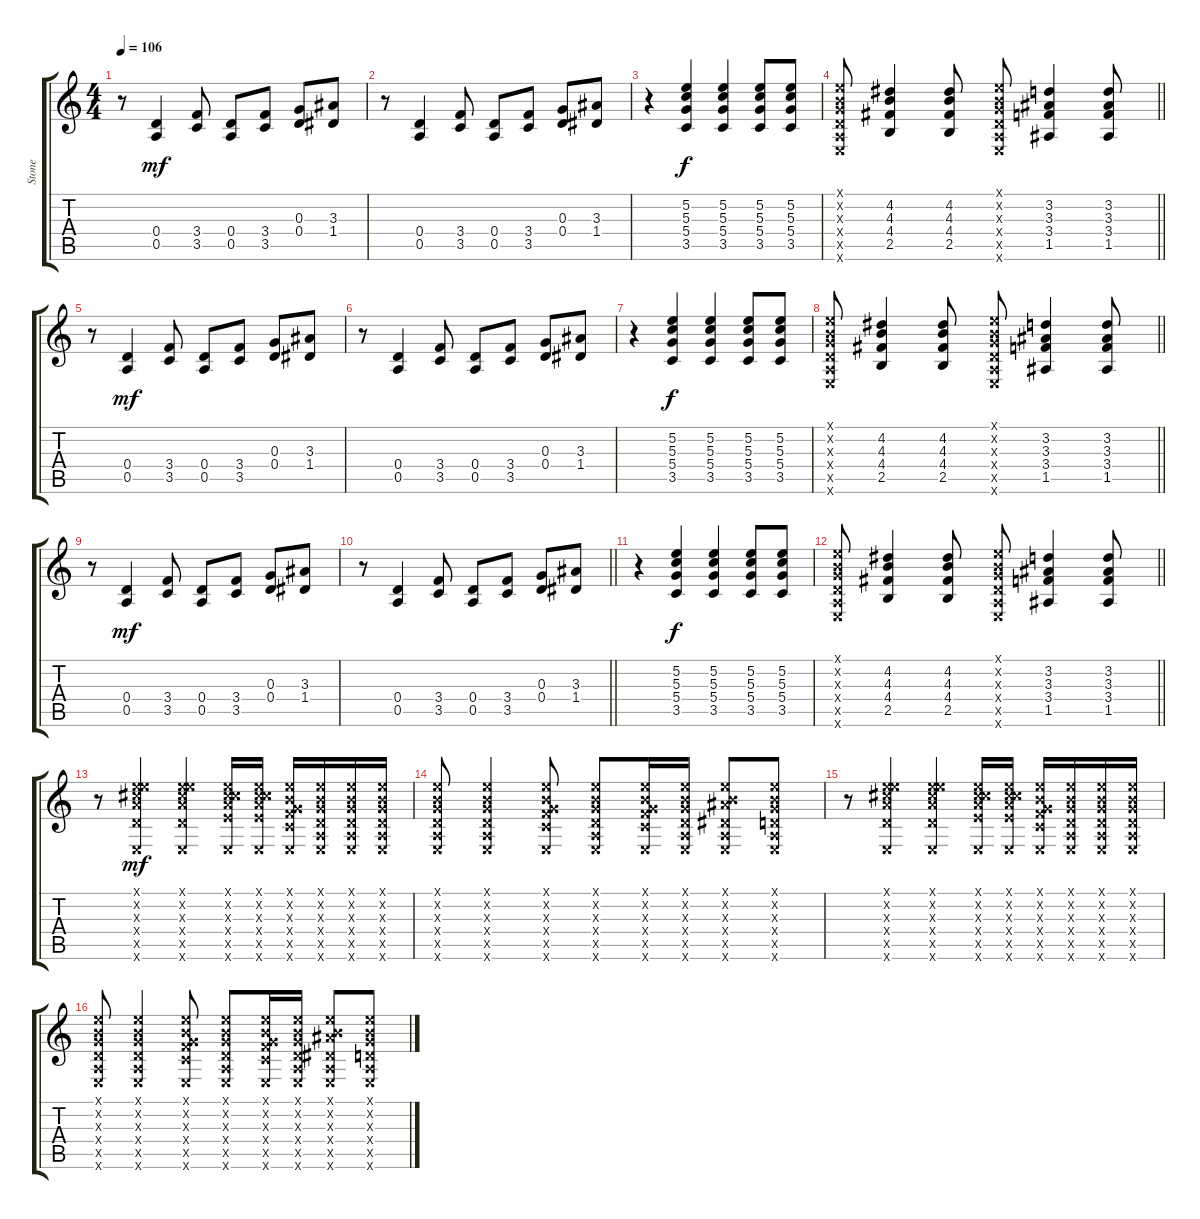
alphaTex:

\track ("Stone" "Stone") {instrument distortionguitar}
\staff {score tabs}
\tuning (E4 B3 G3 D3 A2 E2) {hide}
\ts (4 4)
\tempo 106
\clef g2
\ks c
r.8{dy mf} (0.4 0.5).4 (3.4 3.5).8 (0.4 0.5).8 (3.4 3.5).8 (0.3 0.4).8 (3.3 1.4).8 |
r.8 (0.4 0.5).4 (3.4 3.5).8 (0.4 0.5).8 (3.4 3.5).8 (0.3 0.4).8 (3.3 1.4).8 |
r.4 (5.2 5.3 5.4 3.5).4{dy f} (5.2 5.3 5.4 3.5).4 (5.2 5.3 5.4 3.5).8 (5.2 5.3 5.4 3.5).8 |
\barLineRight lightlight
(0.1{x} 0.2{x} 0.3{x} 0.4{x} 0.5{x} 0.6{x}).8 (4.2 4.3 4.4 2.5).4 (4.2 4.3 4.4 2.5).8 (0.1{x} 0.2{x} 0.3{x} 0.4{x} 0.5{x} 0.6{x}).8 (3.2 3.3 3.4 1.5).4 (3.2 3.3 3.4 1.5).8 |
r.8 (0.4 0.5).4{dy mf} (3.4 3.5).8 (0.4 0.5).8 (3.4 3.5).8 (0.3 0.4).8 (3.3 1.4).8 |
r.8 (0.4 0.5).4 (3.4 3.5).8 (0.4 0.5).8 (3.4 3.5).8 (0.3 0.4).8 (3.3 1.4).8 |
r.4 (5.2 5.3 5.4 3.5).4{dy f} (5.2 5.3 5.4 3.5).4 (5.2 5.3 5.4 3.5).8 (5.2 5.3 5.4 3.5).8 |
\barLineRight lightlight
(0.1{x} 0.2{x} 0.3{x} 0.4{x} 0.5{x} 0.6{x}).8 (4.2 4.3 4.4 2.5).4 (4.2 4.3 4.4 2.5).8 (0.1{x} 0.2{x} 0.3{x} 0.4{x} 0.5{x} 0.6{x}).8 (3.2 3.3 3.4 1.5).4 (3.2 3.3 3.4 1.5).8 |
r.8 (0.4 0.5).4{dy mf} (3.4 3.5).8 (0.4 0.5).8 (3.4 3.5).8 (0.3 0.4).8 (3.3 1.4).8 |
\barLineRight lightlight
r.8 (0.4 0.5).4 (3.4 3.5).8 (0.4 0.5).8 (3.4 3.5).8 (0.3 0.4).8 (3.3 1.4).8 |
r.4 (5.2 5.3 5.4 3.5).4{dy f} (5.2 5.3 5.4 3.5).4 (5.2 5.3 5.4 3.5).8 (5.2 5.3 5.4 3.5).8 |
\barLineRight lightlight
(0.1{x} 0.2{x} 0.3{x} 0.4{x} 0.5{x} 0.6{x}).8 (4.2 4.3 4.4 2.5).4 (4.2 4.3 4.4 2.5).8 (0.1{x} 0.2{x} 0.3{x} 0.4{x} 0.5{x} 0.6{x}).8 (3.2 3.3 3.4 1.5).4 (3.2 3.3 3.4 1.5).8 |
r.8 (0.1{x} 5.2{x} 6.3{x} 7.4{x} 5.5{x} 0.6{x}).4{dy mf} (0.1{x} 5.2{x} 6.3{x} 7.4{x} 5.5{x} 0.6{x}).4 (0.1{x} 2.2{x} 6.3{x} 7.4{x} 7.5{x} 0.6{x}).16 (0.1{x} 2.2{x} 6.3{x} 7.4{x} 7.5{x} 0.6{x}).16 (0.1{x} 0.2{x} 0.3{x} 3.4{x} 3.5{x} 0.6{x}).16 (0.1{x} 0.2{x} 0.3{x} 0.4{x} 0.5{x} 0.6{x}).16 (0.1{x} 0.2{x} 0.3{x} 0.4{x} 0.5{x} 0.6{x}).16 (0.1{x} 0.2{x} 0.3{x} 0.4{x} 0.5{x} 0.6{x}).16 |
(0.1{x} 0.2{x} 0.3{x} 0.4{x} 0.5{x} 0.6{x}).8 (0.1{x} 0.2{x} 0.3{x} 0.4{x} 0.5{x} 0.6{x}).4 (0.1{x} 0.2{x} 0.3{x} 3.4{x} 3.5{x} 0.6{x}).8 (0.1{x} 0.2{x} 0.3{x} 0.4{x} 0.5{x} 0.6{x}).8 (0.1{x} 0.2{x} 0.3{x} 3.4{x} 3.5{x} 0.6{x}).16 (0.1{x} 0.2{x} 0.3{x} 0.4{x} 0.5{x} 0.6{x}).16 (0.1{x} 0.2{x} 3.3{x} 1.4{x} 0.5{x} 0.6{x}).8 (0.1{x} 0.2{x} 0.3{x} 0.4{x} 0.5{x} 0.6{x}).8 |
r.8 (0.1{x} 5.2{x} 6.3{x} 7.4{x} 5.5{x} 0.6{x}).4 (0.1{x} 5.2{x} 6.3{x} 7.4{x} 5.5{x} 0.6{x}).4 (0.1{x} 2.2{x} 6.3{x} 7.4{x} 7.5{x} 0.6{x}).16 (0.1{x} 2.2{x} 6.3{x} 7.4{x} 7.5{x} 0.6{x}).16 (0.1{x} 0.2{x} 0.3{x} 3.4{x} 3.5{x} 0.6{x}).16 (0.1{x} 0.2{x} 0.3{x} 0.4{x} 0.5{x} 0.6{x}).16 (0.1{x} 0.2{x} 0.3{x} 0.4{x} 0.5{x} 0.6{x}).16 (0.1{x} 0.2{x} 0.3{x} 0.4{x} 0.5{x} 0.6{x}).16 |
(0.1{x} 0.2{x} 0.3{x} 0.4{x} 0.5{x} 0.6{x}).8 (0.1{x} 0.2{x} 0.3{x} 0.4{x} 0.5{x} 0.6{x}).4 (0.1{x} 0.2{x} 0.3{x} 3.4{x} 3.5{x} 0.6{x}).8 (0.1{x} 0.2{x} 0.3{x} 0.4{x} 0.5{x} 0.6{x}).8 (0.1{x} 0.2{x} 0.3{x} 3.4{x} 3.5{x} 0.6{x}).16 (0.1{x} 0.2{x} 0.3{x} 0.4{x} 0.5{x} 0.6{x}).16 (0.1{x} 0.2{x} 3.3{x} 1.4{x} 0.5{x} 0.6{x}).8 (0.1{x} 0.2{x} 0.3{x} 0.4{x} 0.5{x} 0.6{x}).8
